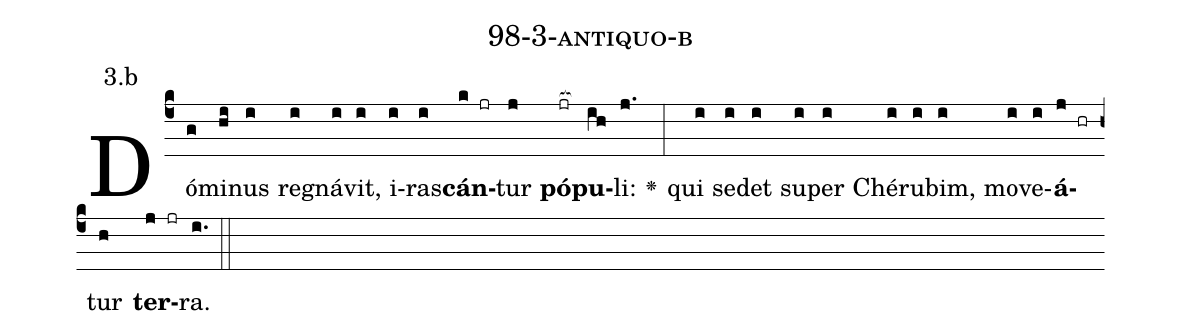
name: 98-3-antiquo-b;
annotation: 3.b;
%%
(c4)Dó(g)mi(hi)nus(i) re(i)gná(i)vit,(i) i(i)ras(i)<b>cán</b>(k jr)tur(j) <b>pó</b>(jr[ocb:1{])<b>pu</b>(ih[ocb:0}])li:(j.) <v>\greheightstar</v>(:) qui(i) se(i)det(i) su(i)per(i) Ché(i)ru(i)bim,(i) mo(i)ve(i)<b>á</b>(j hr)tur(h) <b>ter</b>(j jr)ra.(i.) (::)


%E(i) u(i) o(j) u(h) a(j) e.(i.) (::)
